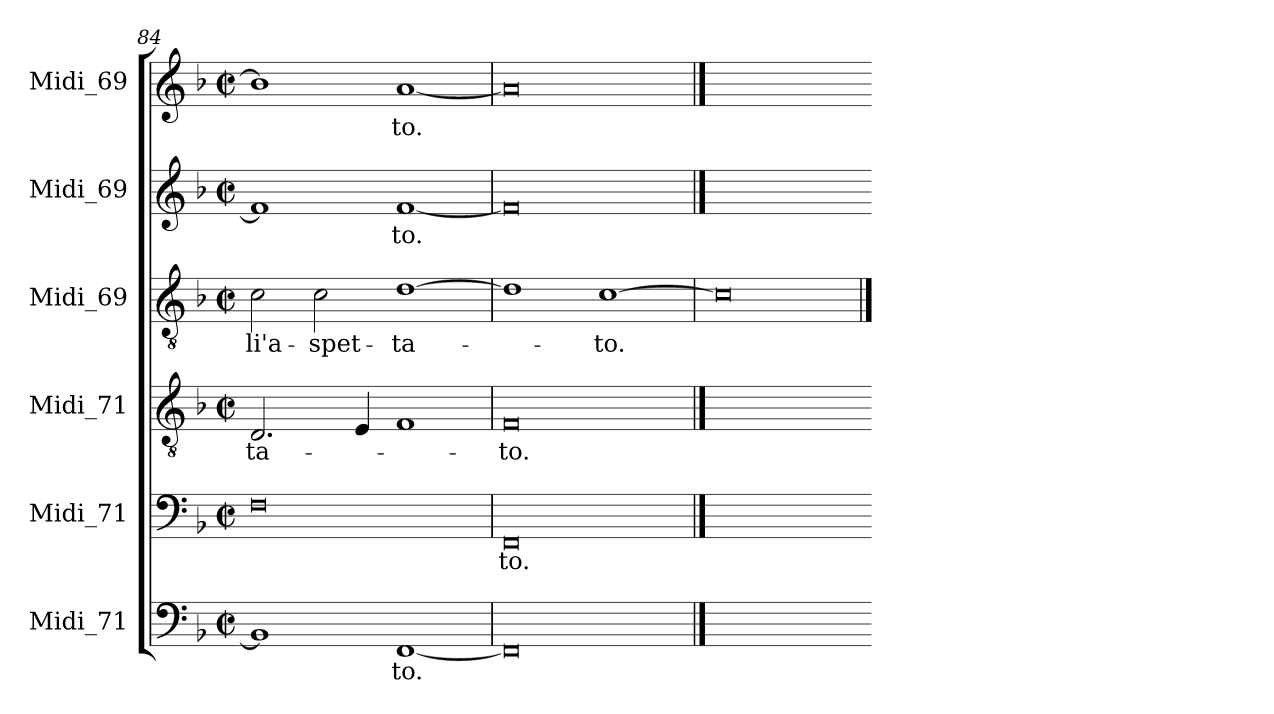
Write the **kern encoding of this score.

**kern	**text	**kern	**text	**kern	**text	**kern	**text	**kern	**text	**kern	**text
*part6	*part6	*part5	*part5	*part4	*part4	*part3	*part3	*part2	*part2	*part1	*part1
*staff6	*staff6	*staff5	*staff5	*staff4	*staff4	*staff3	*staff3	*staff2	*staff2	*staff1	*staff1
*I"Midi_71	*	*I"Midi_71	*	*I"Midi_71	*	*I"Midi_69	*	*I"Midi_69	*	*I"Midi_69	*
!!LO:LB:g=z
*clefF4	*	*clefF4	*	*clefGv2	*	*clefGv2	*	*clefG2	*	*clefG2	*
*k[b-]	*	*k[b-]	*	*k[b-]	*	*k[b-]	*	*k[b-]	*	*k[b-]	*
*F:	*	*F:	*	*F:	*	*F:	*	*F:	*	*F:	*
*M4/2	*	*M4/2	*	*M4/2	*	*M4/2	*	*M4/2	*	*M4/2	*
*met(c|)	*	*met(c|)	*	*met(c|)	*	*met(c|)	*	*met(c|)	*	*met(c|)	*
=84	=84	=84	=84	=84	=84	=84	=84	=84	=84	=84	=84
!	!	!	!	!	!LO:LY:b	!	!LO:LY:b	!	!	!	!
1BB-]	.	0F	.	2.D	-ta-	2c	-li'a-	1f]	.	1b-]	.
!	!	!	!	!	!	!	!LO:LY:b	!	!	!	!
.	.	.	.	.	.	2c	-spet-	.	.	.	.
.	.	.	.	4E	.	.	.	.	.	.	.
!	!LO:LY:b	!	!	!	!	!	!LO:LY:b	!	!LO:LY:b	!	!LO:LY:b
[1FF	-to.	.	.	1F	.	[1d	-ta-	[1f	-to.	[1a	-to.
=85	=85	=85	=85	=85	=85	=85	=85	=85	=85	=85	=85
!	!	!	!LO:LY:b	!	!LO:LY:b	!	!	!	!	!	!
0FF]	.	0FF	-to.	0F	-to.	1d]	.	0f]	.	0a]	.
!	!	!	!	!	!	!	!LO:LY:b	!	!	!	!
.	.	.	.	.	.	[1c	-to.	.	.	.	.
==	==	==	==	==	==	=	==	==	==	==	==
0ryy	.	0ryy	.	0ryy	.	0c]	.	0ryy	.	0ryy	.
=	=	=	=	=	=	==	=	=	=	=	=
*-	*-	*-	*-	*-	*-	*-	*-	*-	*-	*-	*-
